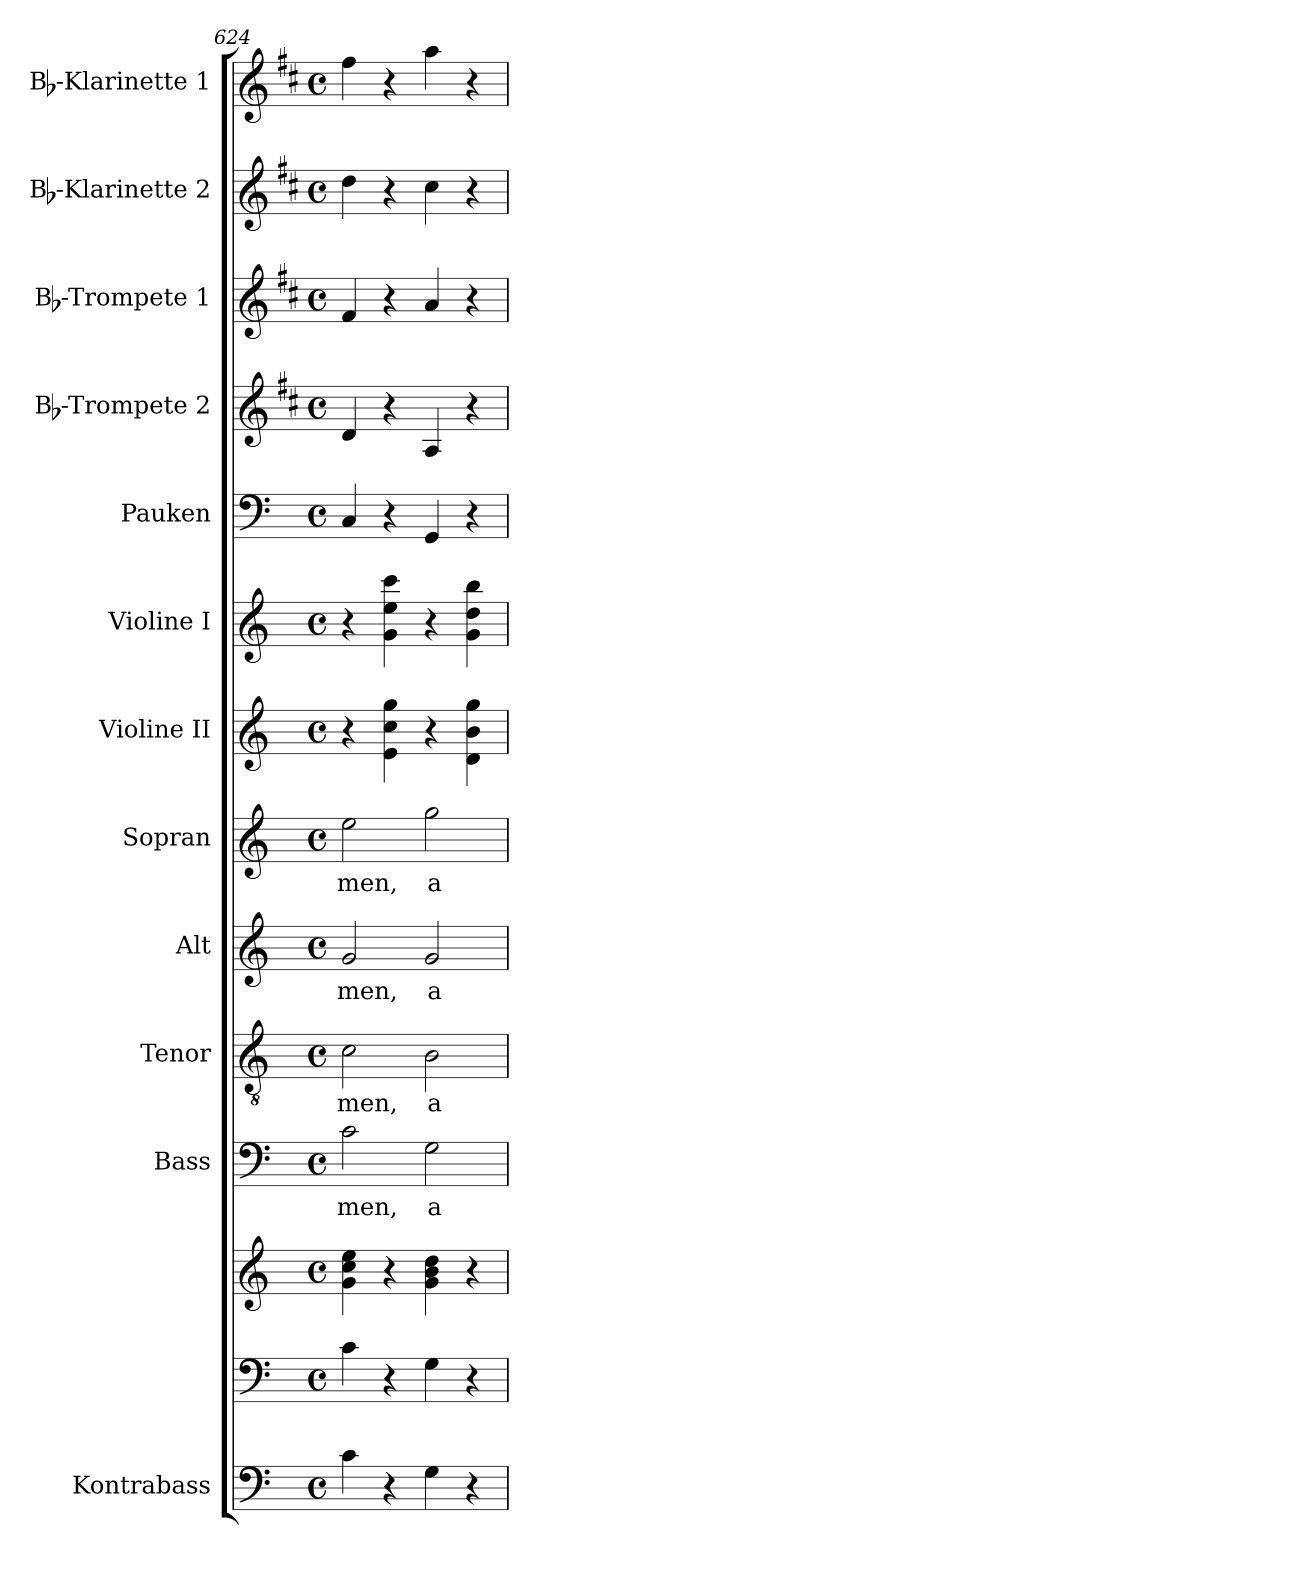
**kern	**kern	**kern	**kern	**text	**kern	**text	**kern	**text	**kern	**text	**kern	**kern	**kern	**kern	**kern	**kern	**kern
*part13	*part12	*part12	*part11	*part11	*part10	*part10	*part9	*part9	*part8	*part8	*part7	*part6	*part5	*part4	*part3	*part2	*part1
*staff14	*staff13	*staff12	*staff11	*staff11	*staff10	*staff10	*staff9	*staff9	*staff8	*staff8	*staff7	*staff6	*staff5	*staff4	*staff3	*staff2	*staff1
*I"Kontrabass	*	*	*I"Bass	*	*I"Tenor	*	*I"Alt	*	*I"Sopran	*	*I"Violine II	*I"Violine I	*I"Pauken	*I"Bb-Trompete 2	*I"Bb-Trompete 1	*I"Bb-Klarinette 2	*I"Bb-Klarinette 1
*I'Kb.	*	*	*I'B.	*	*I'T.	*	*I'A.	*	*I'S.	*	*I'Vl. II	*I'Vl. I	*I'Pk.	*I'Bb Trp. 2	*I'Bb Trp. 1	*I'Bb Kl. 2	*I'Bb Kl. 1
*clefF4	*clefF4	*clefG2	*clefF4	*	*clefGv2	*	*clefG2	*	*clefG2	*	*clefG2	*clefG2	*clefF4	*clefG2	*clefG2	*clefG2	*clefG2
*ITrd7c12	*	*	*	*	*	*	*	*	*	*	*	*	*	*ITrd1c2	*ITrd1c2	*ITrd1c2	*ITrd1c2
*k[]	*k[]	*k[]	*k[]	*	*k[]	*	*k[]	*	*k[]	*	*k[]	*k[]	*k[]	*k[]	*k[]	*k[]	*k[]
*C:	*C:	*C:	*C:	*	*C:	*	*C:	*	*C:	*	*C:	*C:	*C:	*C:	*C:	*C:	*C:
*M4/4	*M4/4	*M4/4	*M4/4	*	*M4/4	*	*M4/4	*	*M4/4	*	*M4/4	*M4/4	*M4/4	*M4/4	*M4/4	*M4/4	*M4/4
*met(c)	*met(c)	*met(c)	*met(c)	*	*met(c)	*	*met(c)	*	*met(c)	*	*met(c)	*met(c)	*met(c)	*met(c)	*met(c)	*met(c)	*met(c)
=624	=624	=624	=624	=624	=624	=624	=624	=624	=624	=624	=624	=624	=624	=624	=624	=624	=624
!	!	!	!	!LO:LY:b	!	!LO:LY:b	!	!LO:LY:b	!	!LO:LY:b	!	!	!	!	!	!	!
4C\	4c\	4g\ 4cc\ 4ee\	2c\	-men,	2c\	-men,	2g/	-men,	2ee\	-men,	4r	4r	4C/	4c/	4e/	4cc\	4ee\
4r	4r	4r	.	.	.	.	.	.	.	.	4e\ 4cc\ 4gg\	4g\ 4ee\ 4ccc\	4r	4r	4r	4r	4r
!	!	!	!	!LO:LY:b	!	!LO:LY:b	!	!LO:LY:b	!	!LO:LY:b	!	!	!	!	!	!	!
4GG\	4G\	4g\ 4b\ 4dd\	2G\	a-	2B\	a-	2g/	a-	2gg\	a-	4r	4r	4GG/	4G/	4g/	4b\	4gg\
4r	4r	4r	.	.	.	.	.	.	.	.	4d\ 4b\ 4gg\	4g\ 4dd\ 4bb\	4r	4r	4r	4r	4r
=	=	=	=	=	=	=	=	=	=	=	=	=	=	=	=	=	=
*-	*-	*-	*-	*-	*-	*-	*-	*-	*-	*-	*-	*-	*-	*-	*-	*-	*-
